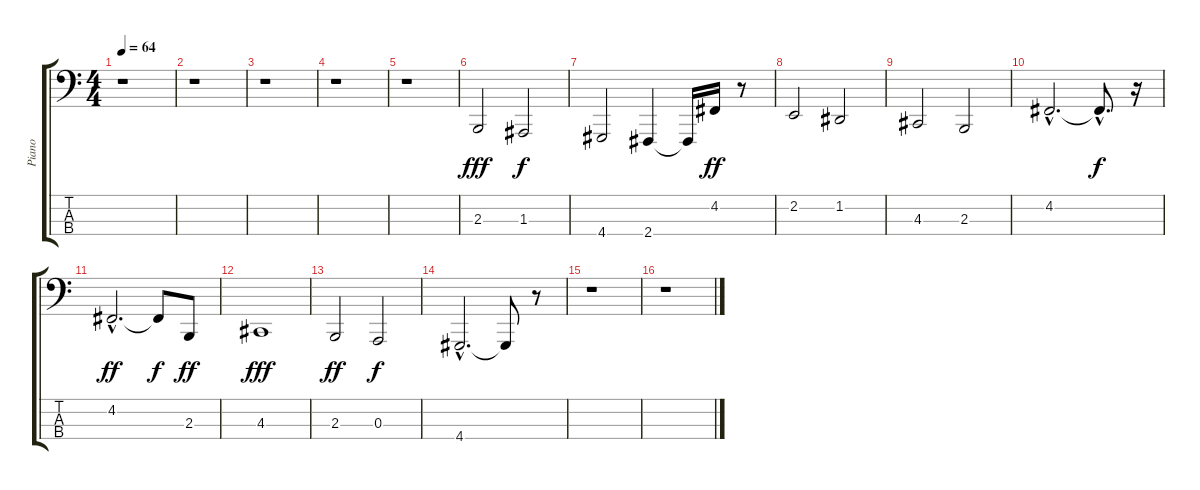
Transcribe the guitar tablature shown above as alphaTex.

\track ("Piano" "Piano") {instrument acousticgrandpiano}
\staff {score tabs}
\tuning (G2 D2 A1 E1) {hide}
\ts (4 4)
\tempo 64
\clef f4
\ks c
r.1{dy f} |
r.1 |
r.1 |
r.1 |
r.1 |
2.3.2{dy fff} 1.3.2{dy f} |
4.4.2 2.4.4 2.4{t}.16 4.2.16{dy ff} r.8 |
2.2.2 1.2.2 |
4.3.2 2.3.2 |
4.2{hac}.2{d} 4.2{hac t}.8{d dy f} r.16 |
4.2{hac}.2{d dy ff} 4.2{t}.8{dy f} 2.3.8{dy ff} |
4.3.1{dy fff} |
2.3.2{dy ff} 0.3.2{dy f} |
4.4{hac}.2{d} 4.4{t}.8 r.8 |
r.1 |
r.1
